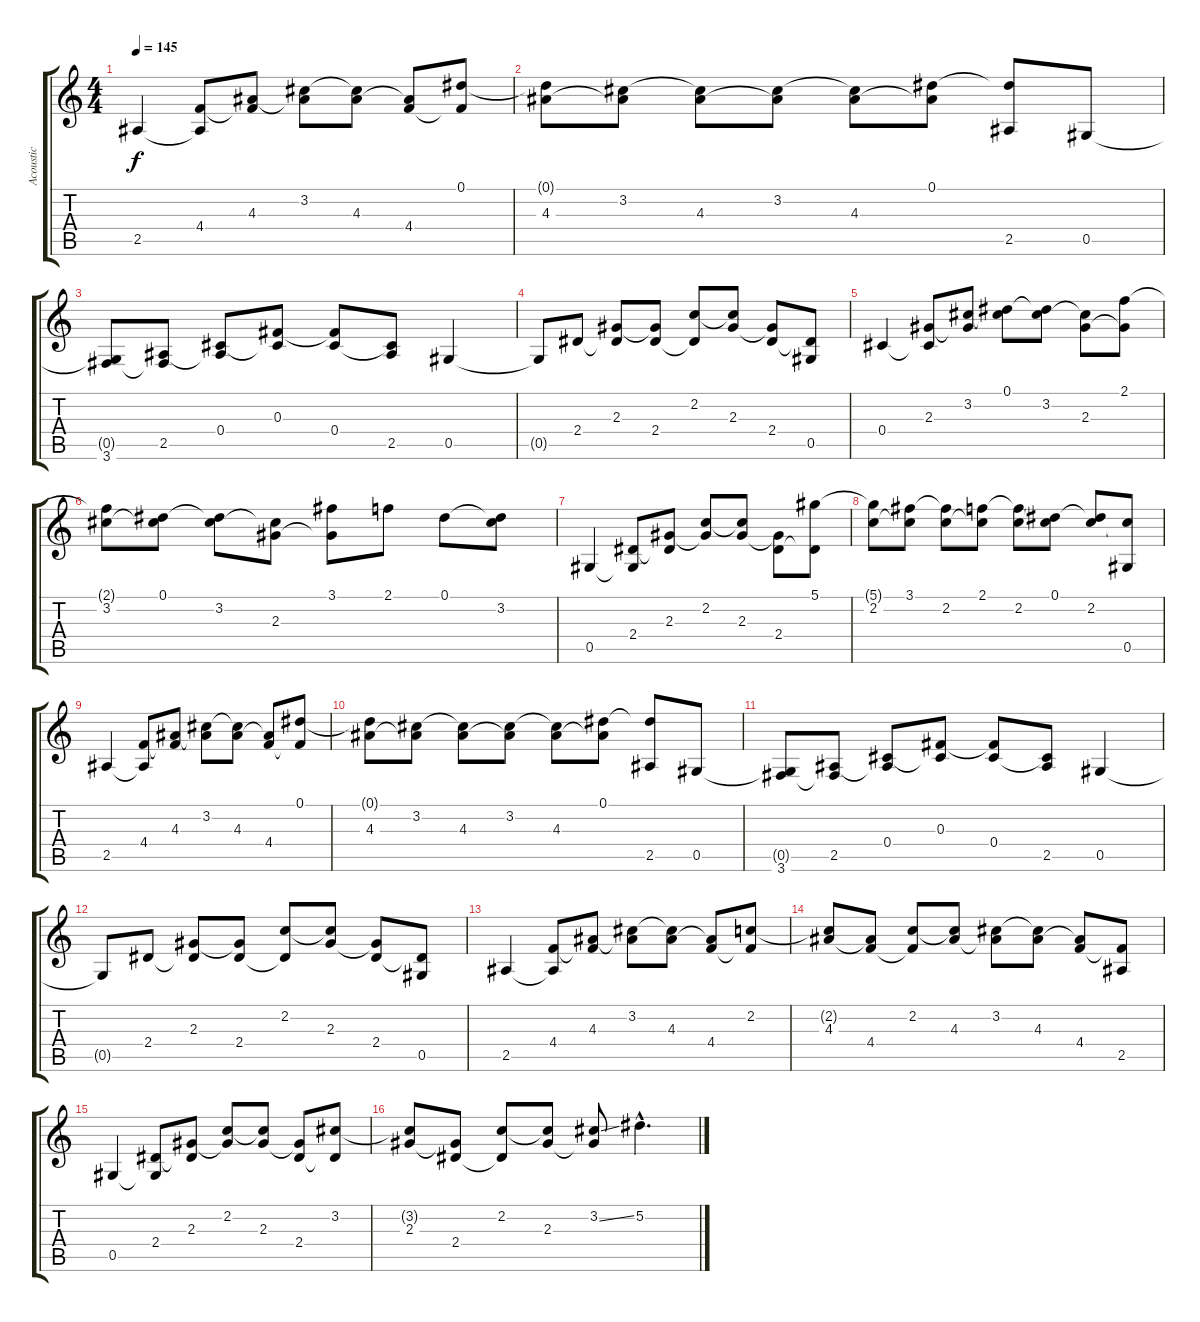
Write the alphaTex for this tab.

\track ("Acoustic" "Acoustic") {instrument acousticguitarsteel}
\staff {score tabs}
\tuning (Eb4 Bb3 Gb3 Db3 Ab2 Eb2) {hide}
\ts (4 4)
\tempo 145
\clef g2
\ks c
2.5.4{dy f} (4.4 2.5{t}).8 (4.3 4.4{t}).8 (3.2 4.3{t}).8 (3.2{t} 4.3).8 (4.3{t} 4.4).8 (0.1 4.4{t}).8 |
(0.1{t} 4.3).8 (3.2 4.3{t}).8 (3.2{t} 4.3).8 (3.2 4.3{t}).8 (3.2{t} 4.3).8 (0.1 4.3{t}).8 (0.1{t} 2.5).8 0.5.8 |
(0.5{t} 3.6).8 (2.5 3.6{t}).8 (0.4 2.5{t}).8 (0.3 0.4{t}).8 (0.3{t} 0.4).8 (0.4{t} 2.5).8 0.5.4 |
0.5{t}.8 2.4.8 (2.3 2.4{t}).8 (2.3{t} 2.4).8 (2.2 2.4{t}).8 (2.2{t} 2.3).8 (2.3{t} 2.4).8 (2.4{t} 0.5).8 |
0.4.4 (2.3 0.4{t}).8 (3.2 2.3{t}).8 (0.1 3.2{t}).8 (0.1{t} 3.2).8 (3.2{t} 2.3).8 (2.1 2.3{t}).8 |
(2.1{t} 3.2).8 (0.1 3.2{t}).8 (0.1{t} 3.2).8 (3.2{t} 2.3).8 (3.1 2.3{t}).8 2.1.8 0.1.8 (0.1{t} 3.2).8 |
0.5.4 (2.4 0.5{t}).8 (2.3 2.4{t}).8 (2.2 2.3{t}).8 (2.2{t} 2.3).8 (2.3{t} 2.4).8 (5.1 2.4{t}).8 |
(5.1{t} 2.2).8 (3.1 2.2{t}).8 (3.1{t} 2.2).8 (2.1 2.2{t}).8 (2.1{t} 2.2).8 (0.1 2.2{t}).8 (0.1{t} 2.2).8 (2.2{t} 0.5).8 |
2.5.4 (4.4 2.5{t}).8 (4.3 4.4{t}).8 (3.2 4.3{t}).8 (3.2{t} 4.3).8 (4.3{t} 4.4).8 (0.1 4.4{t}).8 |
(0.1{t} 4.3).8 (3.2 4.3{t}).8 (3.2{t} 4.3).8 (3.2 4.3{t}).8 (3.2{t} 4.3).8 (0.1 4.3{t}).8 (0.1{t} 2.5).8 0.5.8 |
(0.5{t} 3.6).8 (2.5 3.6{t}).8 (0.4 2.5{t}).8 (0.3 0.4{t}).8 (0.3{t} 0.4).8 (0.4{t} 2.5).8 0.5.4 |
0.5{t}.8 2.4.8 (2.3 2.4{t}).8 (2.3{t} 2.4).8 (2.2 2.4{t}).8 (2.2{t} 2.3).8 (2.3{t} 2.4).8 (2.4{t} 0.5).8 |
2.5.4 (4.4 2.5{t}).8 (4.3 4.4{t}).8 (3.2 4.3{t}).8 (3.2{t} 4.3).8 (4.3{t} 4.4).8 (2.2 4.4{t}).8 |
(2.2{t} 4.3).8 (4.3{t} 4.4).8 (2.2 4.4{t}).8 (2.2{t} 4.3).8 (3.2 4.3{t}).8 (3.2{t} 4.3).8 (4.3{t} 4.4).8 (4.4{t} 2.5).8 |
0.5.4 (2.4 0.5{t}).8 (2.3 2.4{t}).8 (2.2 2.3{t}).8 (2.2{t} 2.3).8 (2.3{t} 2.4).8 (3.2 2.4{t}).8 |
(3.2{t} 2.3).8 (2.3{t} 2.4).8 (2.2 2.4{t}).8 (2.2{t} 2.3).8 (3.2{ss} 2.3{t}).8 5.2{hac}.4{d}
